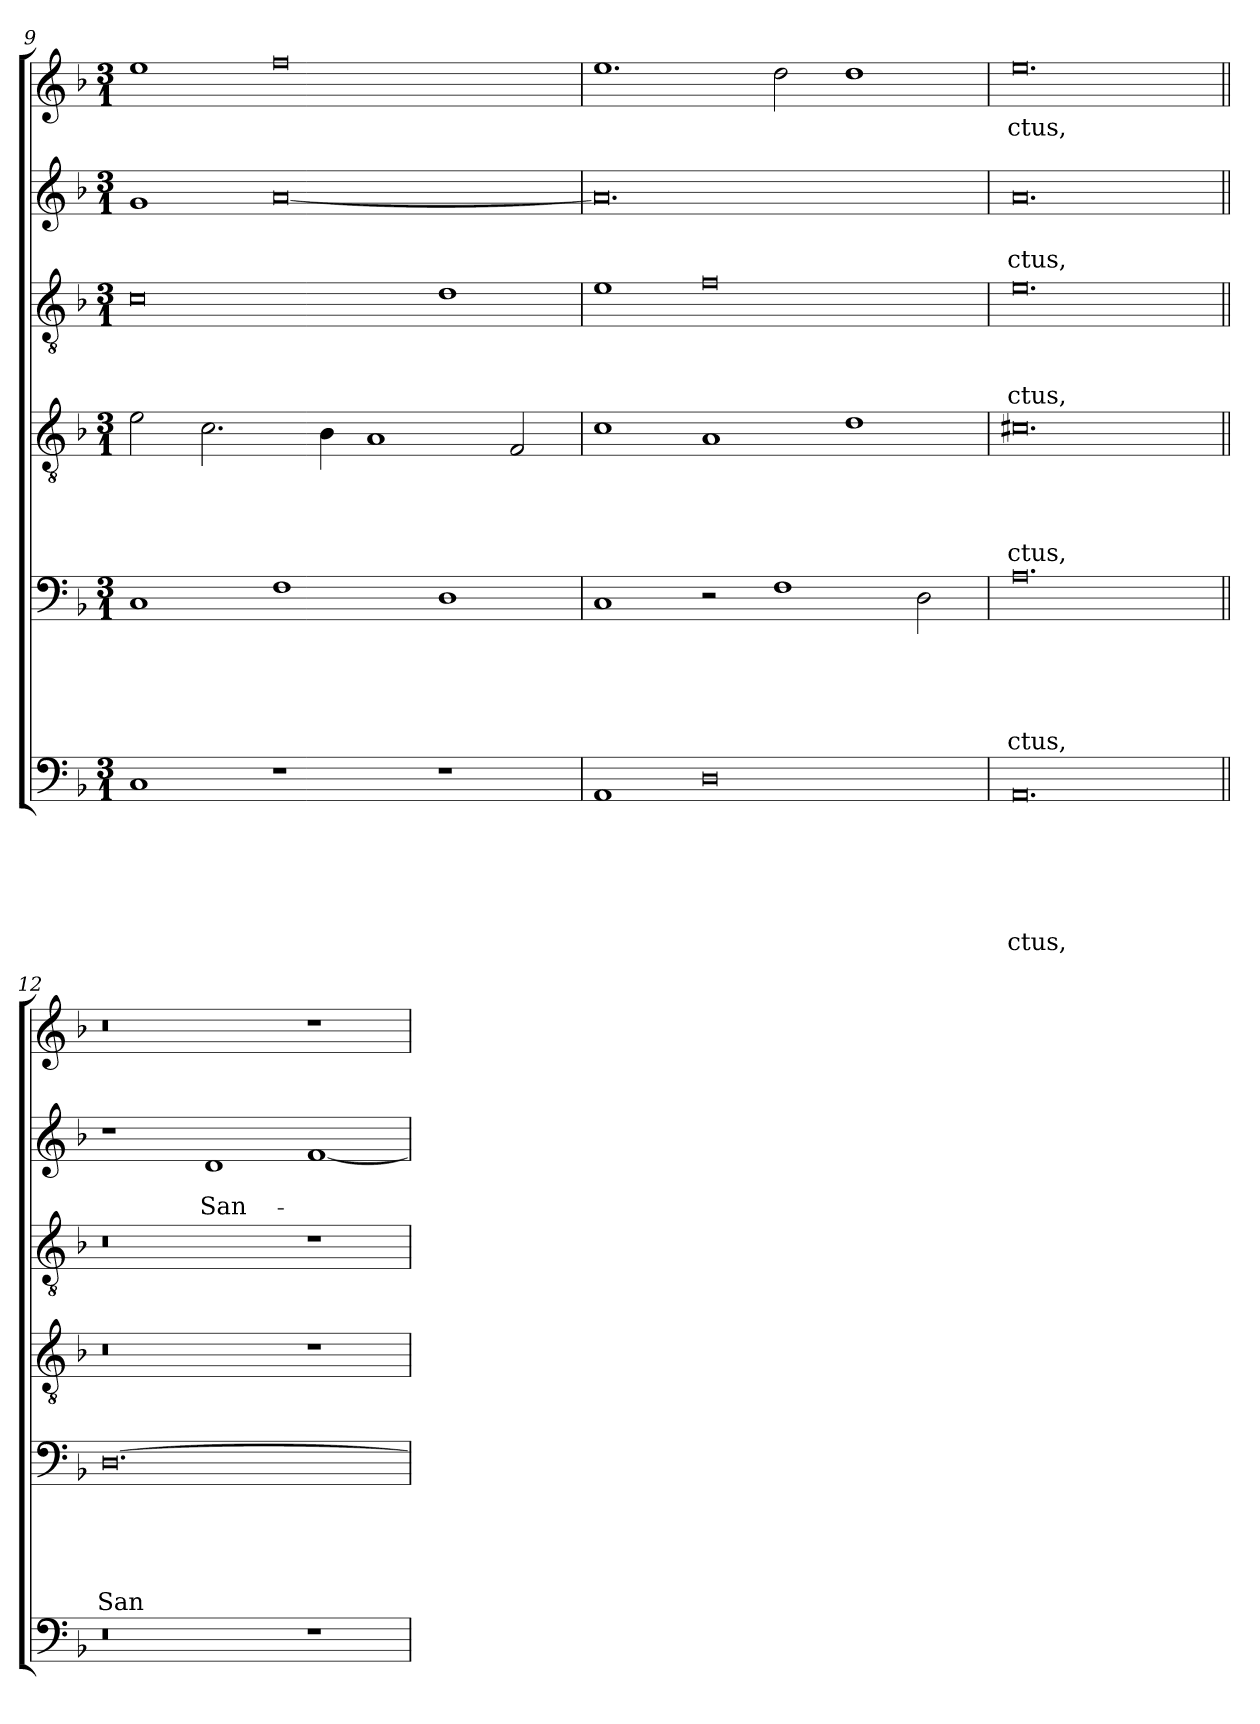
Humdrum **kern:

**kern	**text	**text	**text	**text	**text	**text	**kern	**text	**text	**text	**text	**text	**kern	**text	**text	**text	**text	**kern	**text	**text	**text	**kern	**text	**text	**kern	**text
*part6	*part6	*part6	*part6	*part6	*part6	*part6	*part5	*part5	*part5	*part5	*part5	*part5	*part4	*part4	*part4	*part4	*part4	*part3	*part3	*part3	*part3	*part2	*part2	*part2	*part1	*part1
*staff6	*staff6	*staff6	*staff6	*staff6	*staff6	*staff6	*staff5	*staff5	*staff5	*staff5	*staff5	*staff5	*staff4	*staff4	*staff4	*staff4	*staff4	*staff3	*staff3	*staff3	*staff3	*staff2	*staff2	*staff2	*staff1	*staff1
*clefF4	*	*	*	*	*	*	*clefF4	*	*	*	*	*	*clefGv2	*	*	*	*	*clefGv2	*	*	*	*clefG2	*	*	*clefG2	*
*k[b-]	*	*	*	*	*	*	*k[b-]	*	*	*	*	*	*k[b-]	*	*	*	*	*k[b-]	*	*	*	*k[b-]	*	*	*k[b-]	*
*F:	*	*	*	*	*	*	*F:	*	*	*	*	*	*F:	*	*	*	*	*F:	*	*	*	*F:	*	*	*F:	*
*M3/1	*	*	*	*	*	*	*M3/1	*	*	*	*	*	*M3/1	*	*	*	*	*M3/1	*	*	*	*M3/1	*	*	*M3/1	*
=9	=9	=9	=9	=9	=9	=9	=9	=9	=9	=9	=9	=9	=9	=9	=9	=9	=9	=9	=9	=9	=9	=9	=9	=9	=9	=9
1C	.	.	.	.	.	.	1C	.	.	.	.	.	2e\	.	.	.	.	0c	.	.	.	1g	.	.	1ee	.
.	.	.	.	.	.	.	.	.	.	.	.	.	2.c\	.	.	.	.	.	.	.	.	.	.	.	.	.
1r	.	.	.	.	.	.	1F	.	.	.	.	.	.	.	.	.	.	.	.	.	.	[0a	.	.	0ff	.
.	.	.	.	.	.	.	.	.	.	.	.	.	4B-\	.	.	.	.	.	.	.	.	.	.	.	.	.
.	.	.	.	.	.	.	.	.	.	.	.	.	1A	.	.	.	.	.	.	.	.	.	.	.	.	.
1r	.	.	.	.	.	.	1D	.	.	.	.	.	.	.	.	.	.	1d	.	.	.	.	.	.	.	.
.	.	.	.	.	.	.	.	.	.	.	.	.	2F/	.	.	.	.	.	.	.	.	.	.	.	.	.
=10	=10	=10	=10	=10	=10	=10	=10	=10	=10	=10	=10	=10	=10	=10	=10	=10	=10	=10	=10	=10	=10	=10	=10	=10	=10	=10
1AA	.	.	.	.	.	.	1C	.	.	.	.	.	1c	.	.	.	.	1e	.	.	.	0.a]	.	.	1.ee	.
0D	.	.	.	.	.	.	2r	.	.	.	.	.	1A	.	.	.	.	0f	.	.	.	.	.	.	.	.
.	.	.	.	.	.	.	1F	.	.	.	.	.	.	.	.	.	.	.	.	.	.	.	.	.	2dd\	.
.	.	.	.	.	.	.	.	.	.	.	.	.	1d	.	.	.	.	.	.	.	.	.	.	.	1dd	.
.	.	.	.	.	.	.	2D\	.	.	.	.	.	.	.	.	.	.	.	.	.	.	.	.	.	.	.
=11	=11	=11	=11	=11	=11	=11	=11	=11	=11	=11	=11	=11	=11	=11	=11	=11	=11	=11	=11	=11	=11	=11	=11	=11	=11	=11
0.AA	.	.	.	.	.	-ctus,	0.A	.	.	.	.	ctus,	0.c#X	.	.	.	-ctus,	0.e	.	.	-ctus,	0.a	.	-ctus,	0.ee	-ctus,
!!LO:LB:g=z
=12||	=12||	=12||	=12||	=12||	=12||	=12||	=12||	=12||	=12||	=12||	=12||	=12||	=12||	=12||	=12||	=12||	=12||	=12||	=12||	=12||	=12||	=12||	=12||	=12||	=12||	=12||
0r	.	.	.	.	.	.	[0.D	.	.	.	.	San-	0r	.	.	.	.	0r	.	.	.	1r	.	.	0r	.
.	.	.	.	.	.	.	.	.	.	.	.	.	.	.	.	.	.	.	.	.	.	1d	.	San-	.	.
1r	.	.	.	.	.	.	.	.	.	.	.	.	1r	.	.	.	.	1r	.	.	.	[1f	.	.	1r	.
=	=	=	=	=	=	=	=	=	=	=	=	=	=	=	=	=	=	=	=	=	=	=	=	=	=	=
*-	*-	*-	*-	*-	*-	*-	*-	*-	*-	*-	*-	*-	*-	*-	*-	*-	*-	*-	*-	*-	*-	*-	*-	*-	*-	*-
